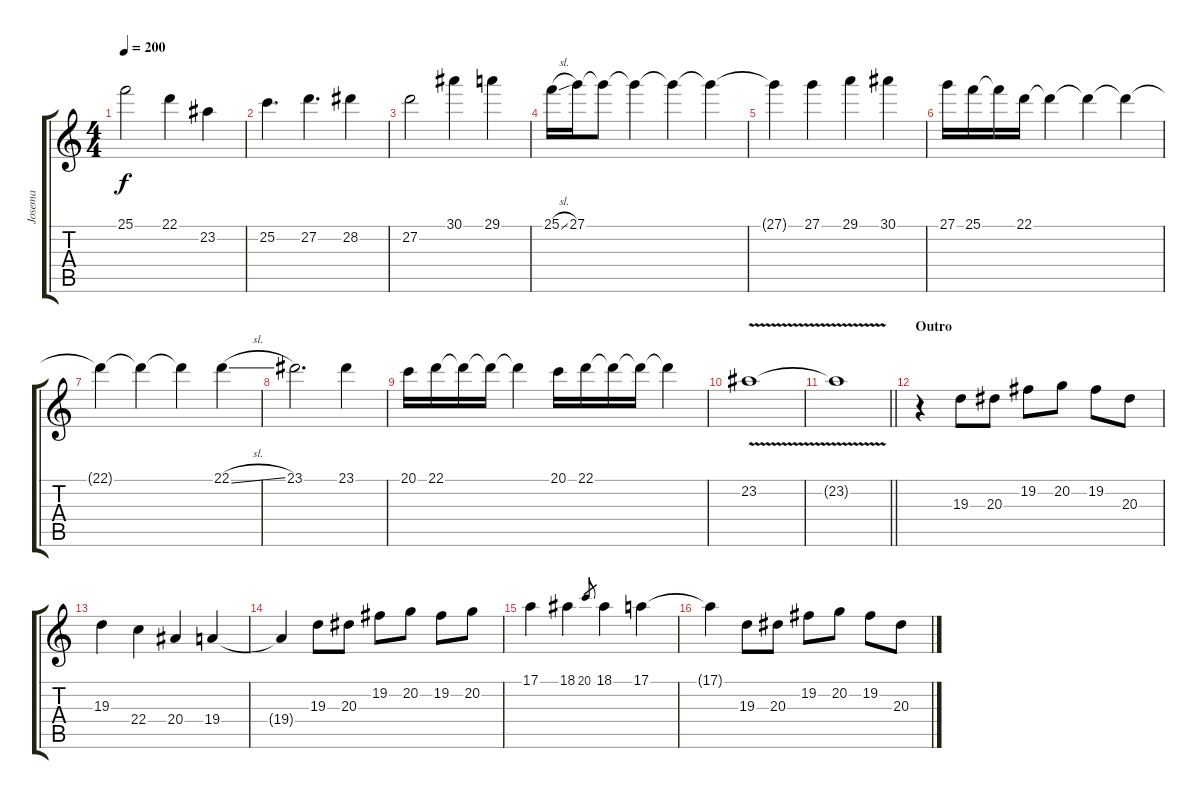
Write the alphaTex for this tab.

\track ("Josema" "Josema") {instrument flute}
\staff {score tabs}
\tuning (E4 B3 G3 D3 A2 E2) {hide}
\ts (4 4)
\tempo 200
\clef g2
\ks c
25.1.2{dy f} 22.1.4 23.2.4 |
25.2.4{d} 27.2.4{d} 28.2.4 |
27.2.2 30.1.4 29.1.4 |
25.1{sl}.16 27.1.16 27.1{t}.8 27.1{t}.4 27.1{t}.4 27.1{t}.4 |
27.1{t}.4 27.1.4 29.1.4 30.1.4 |
27.1.16 25.1.16 25.1{t}.16 22.1.16 22.1{t}.4 22.1{t}.4 22.1{t}.4 |
22.1{t}.4 22.1{t}.4 22.1{t}.4 22.1{sl}.4 |
23.1.2{d} 23.1.4 |
20.1.16 22.1.16 22.1{t}.16 22.1{t}.16 22.1{t}.4 20.1.16 22.1.16 22.1{t}.16 22.1{t}.16 22.1{t}.4 |
23.2{v}.1 |
\barLineRight lightlight
23.2{t}.1 |
\section ("" "Outro")
r.4 19.3.8 20.3.8 19.2.8 20.2.8 19.2.8 20.3.8 |
19.3.4 22.4.4 20.4.4 19.4.4 |
19.4{t}.4 19.3.8 20.3.8 19.2.8 20.2.8 19.2.8 20.2.8 |
17.1.4 18.1.4 20.1.8{gr} 18.1.4 17.1.4 |
17.1{t}.4 19.3.8 20.3.8 19.2.8 20.2.8 19.2.8 20.3.8
